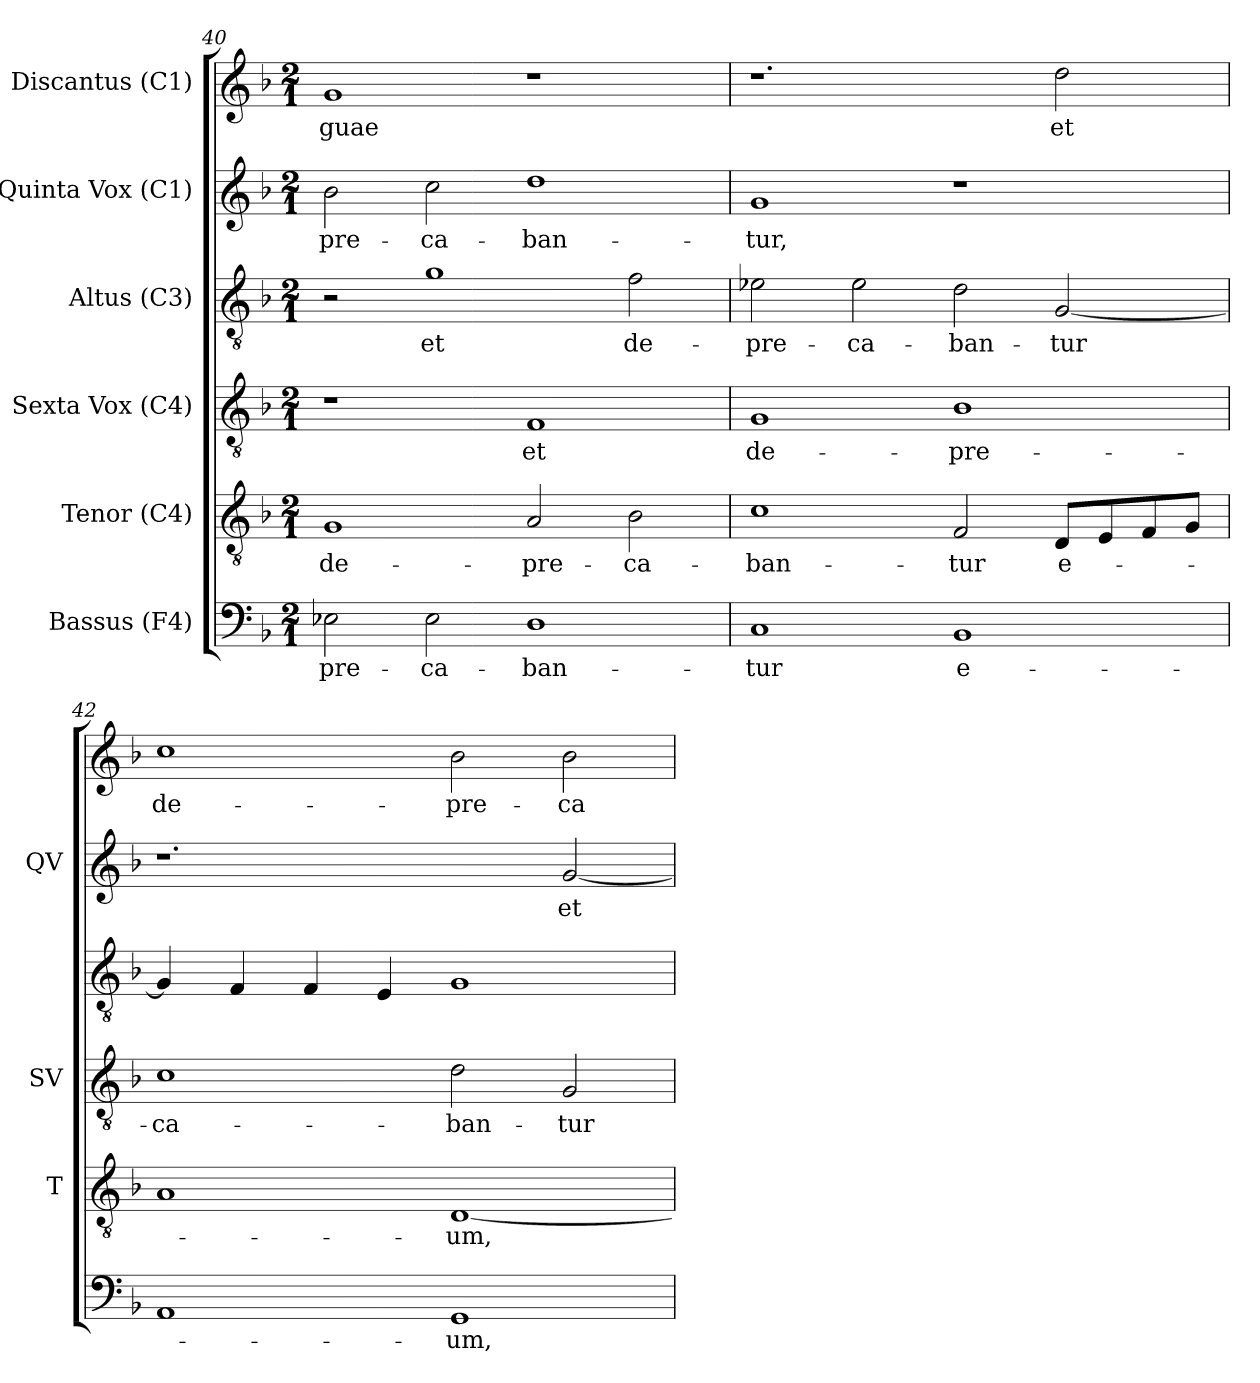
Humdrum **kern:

**kern	**text	**kern	**text	**kern	**text	**kern	**text	**kern	**text	**kern	**text
*part6	*part6	*part5	*part5	*part4	*part4	*part3	*part3	*part2	*part2	*part1	*part1
*staff6	*staff6	*staff5	*staff5	*staff4	*staff4	*staff3	*staff3	*staff2	*staff2	*staff1	*staff1
*I"Bassus (F4)	*	*I"Tenor (C4)	*	*I"Sexta Vox (C4)	*	*I"Altus (C3)	*	*I"Quinta Vox (C1)	*	*I"Discantus (C1)	*
*	*	*I'T	*	*I'SV	*	*	*	*I'QV	*	*	*
!!LO:PB:g=z
*clefF4	*	*clefGv2	*	*clefGv2	*	*clefGv2	*	*clefG2	*	*clefG2	*
*	*	*	*	*	*	*ITrd7c12	*	*	*	*	*
*k[b-]	*	*k[b-]	*	*k[b-]	*	*k[b-]	*	*k[b-]	*	*k[b-]	*
*F:	*	*F:	*	*F:	*	*F:	*	*F:	*	*F:	*
*M2/1	*	*M2/1	*	*M2/1	*	*M2/1	*	*M2/1	*	*M2/1	*
=40	=40	=40	=40	=40	=40	=40	=40	=40	=40	=40	=40
!	!LO:LY:b:color=#000000	!	!	!	!	!	!	!	!	!	!
!	!	!	!LO:LY:b:color=#000000	!	!	!	!	!	!	!	!
!	!	!	!	!	!	!	!	!	!LO:LY:b:color=#000000	!	!
!	!	!	!	!	!	!	!	!	!	!	!LO:LY:b:color=#000000
2E-Xi\	-pre-	1Gi	de-	1r	.	2r	.	2b-i\	-pre-	1gi	-guae
!	!LO:LY:b:color=#000000	!	!	!	!	!	!	!	!	!	!
!	!	!	!	!	!	!	!LO:LY:b:color=#000000	!	!	!	!
!	!	!	!	!	!	!	!	!	!LO:LY:b:color=#000000	!	!
2E-i\	-ca-	.	.	.	.	1Gi	et	2cci\	-ca-	.	.
!	!LO:LY:b:color=#000000	!	!	!	!	!	!	!	!	!	!
!	!	!	!LO:LY:b:color=#000000	!	!	!	!	!	!	!	!
!	!	!	!	!	!LO:LY:b:color=#000000	!	!	!	!	!	!
!	!	!	!	!	!	!	!	!	!LO:LY:b:color=#000000	!	!
1Di	-ban-	2Ai/	-pre-	1Fi	et	.	.	1ddi	-ban-	1r	.
!	!	!	!LO:LY:b:color=#000000	!	!	!	!	!	!	!	!
!	!	!	!	!	!	!	!LO:LY:b:color=#000000	!	!	!	!
.	.	2B-i\	-ca-	.	.	2Fi\	de-	.	.	.	.
=41	=41	=41	=41	=41	=41	=41	=41	=41	=41	=41	=41
!	!LO:LY:b:color=#000000	!	!	!	!	!	!	!	!	!	!
!	!	!	!LO:LY:b:color=#000000	!	!	!	!	!	!	!	!
!	!	!	!	!	!LO:LY:b:color=#000000	!	!	!	!	!	!
!	!	!	!	!	!	!	!LO:LY:b:color=#000000	!	!	!	!
!	!	!	!	!	!	!	!	!	!LO:LY:b:color=#000000	!	!
1Ci	-tur	1ci	-ban-	1Gi	de-	2E-Xi\	-pre-	1gi	-tur,	1.r	.
!	!	!	!	!	!	!	!LO:LY:b:color=#000000	!	!	!	!
.	.	.	.	.	.	2E-i\	-ca-	.	.	.	.
!	!LO:LY:b:color=#000000	!	!	!	!	!	!	!	!	!	!
!	!	!	!LO:LY:b:color=#000000	!	!	!	!	!	!	!	!
!	!	!	!	!	!LO:LY:b:color=#000000	!	!	!	!	!	!
!	!	!	!	!	!	!	!LO:LY:b:color=#000000	!	!	!	!
1BB-i	e-	2Fi/	-tur	1B-i	-pre-	2Di\	-ban-	1r	.	.	.
!	!	!	!LO:LY:b:color=#000000	!	!	!	!	!	!	!	!
!	!	!	!	!	!	!	!LO:LY:b:color=#000000	!	!	!	!
!	!	!	!	!	!	!	!	!	!	!	!LO:LY:b:color=#000000
.	.	8Di/L	e-	.	.	[2GGi/	-tur	.	.	2ddi\	et
.	.	8Ei/	.	.	.	.	.	.	.	.	.
.	.	8Fi/	.	.	.	.	.	.	.	.	.
.	.	8Gi/J	.	.	.	.	.	.	.	.	.
=42	=42	=42	=42	=42	=42	=42	=42	=42	=42	=42	=42
!	!	!	!	!	!LO:LY:b:color=#000000	!	!	!	!	!	!
!	!	!	!	!	!	!	!	!	!	!	!LO:LY:b:color=#000000
1AAi	.	1Ai	.	1ci	-ca-	4GGi/]	.	1.r	.	1cci	de-
.	.	.	.	.	.	4FFi/	.	.	.	.	.
.	.	.	.	.	.	4FFi/	.	.	.	.	.
.	.	.	.	.	.	4EEi/	.	.	.	.	.
!	!LO:LY:b:color=#000000	!	!	!	!	!	!	!	!	!	!
!	!	!	!LO:LY:b:color=#000000	!	!	!	!	!	!	!	!
!	!	!	!	!	!LO:LY:b:color=#000000	!	!	!	!	!	!
!	!	!	!	!	!	!	!	!	!	!	!LO:LY:b:color=#000000
1GGi	-um,	[1Di	-um,	2di\	-ban-	1GGi	.	.	.	2b-i\	-pre-
!	!	!	!	!	!LO:LY:b:color=#000000	!	!	!	!	!	!
!	!	!	!	!	!	!	!	!	!LO:LY:b:color=#000000	!	!
!	!	!	!	!	!	!	!	!	!	!	!LO:LY:b:color=#000000
.	.	.	.	2Gi/	-tur	.	.	[2gi/	et	2b-i\	-ca-
=	=	=	=	=	=	=	=	=	=	=	=
*-	*-	*-	*-	*-	*-	*-	*-	*-	*-	*-	*-
